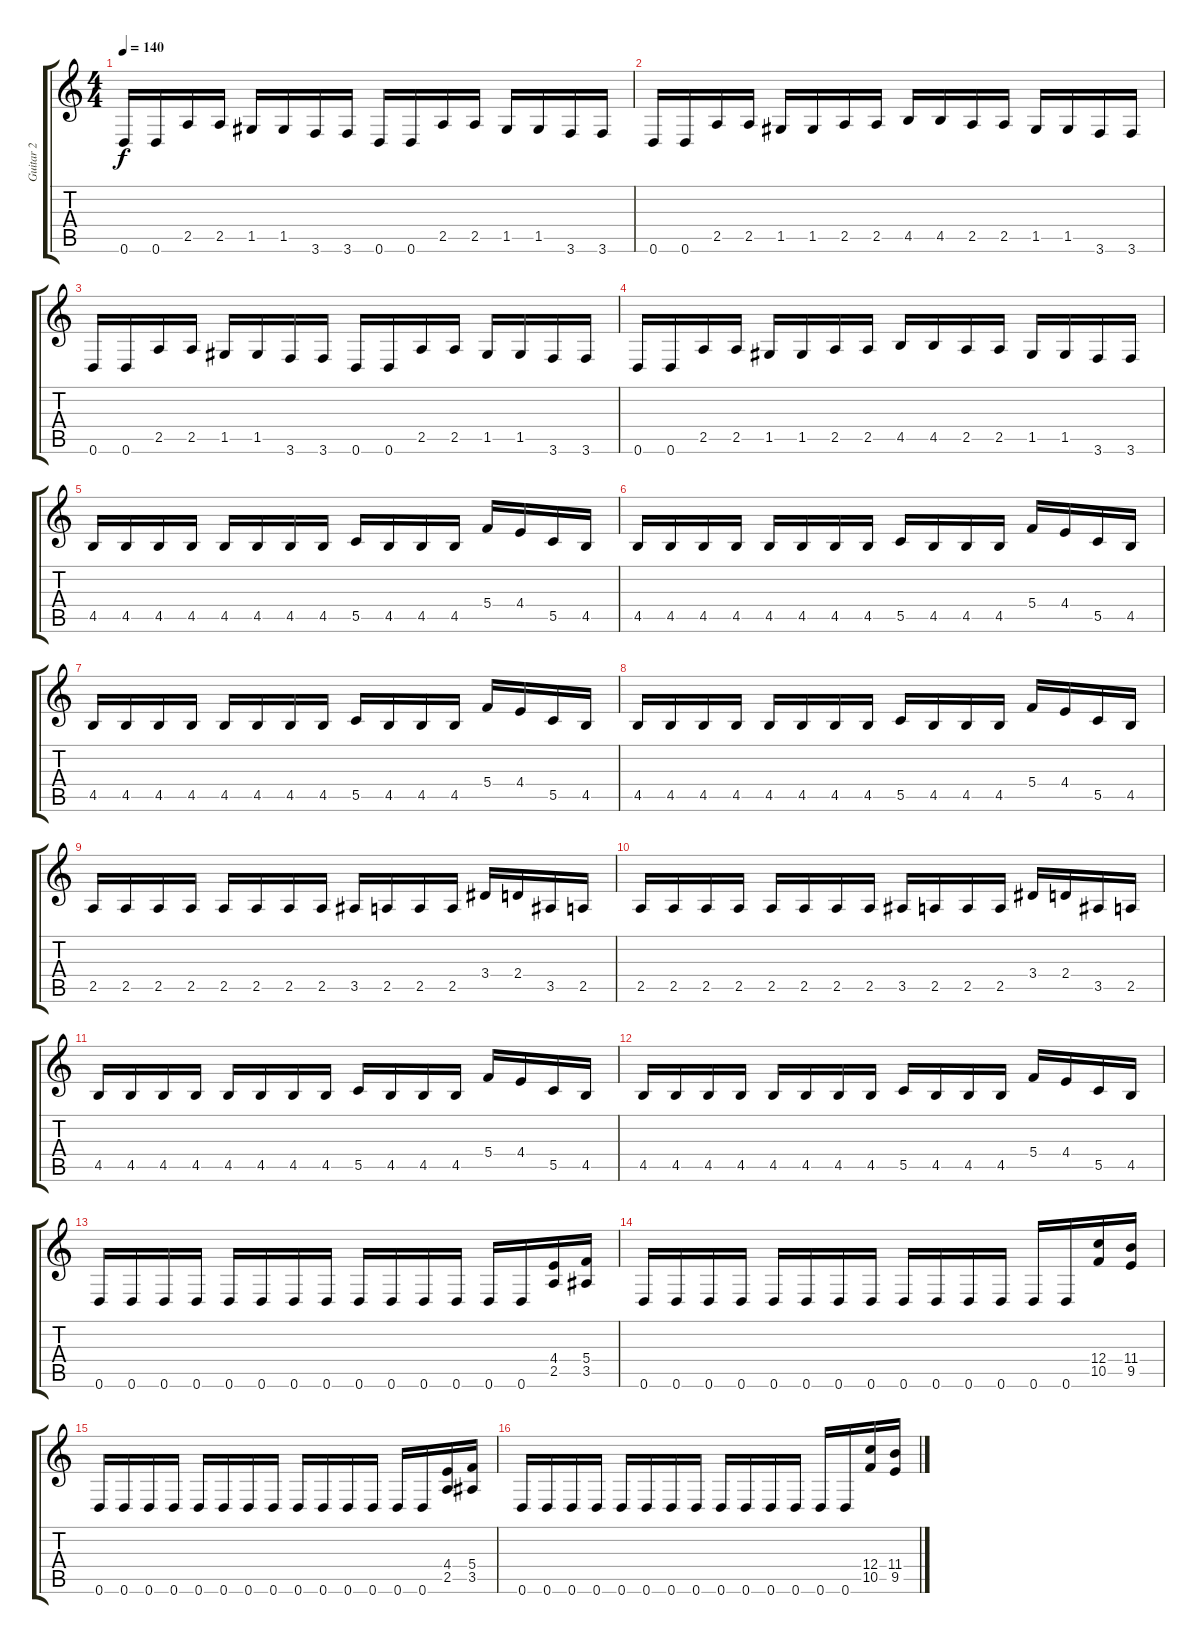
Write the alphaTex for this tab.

\track ("Guitar 2" "Guitar 2") {instrument distortionguitar}
\staff {score tabs}
\tuning (D4 A3 F3 C3 G2 D2) {hide}
\ts (4 4)
\tempo 140
\clef g2
\ks c
0.6.16{dy f} 0.6.16 2.5.16 2.5.16 1.5.16 1.5.16 3.6.16 3.6.16 0.6.16 0.6.16 2.5.16 2.5.16 1.5.16 1.5.16 3.6.16 3.6.16 |
0.6.16 0.6.16 2.5.16 2.5.16 1.5.16 1.5.16 2.5.16 2.5.16 4.5.16 4.5.16 2.5.16 2.5.16 1.5.16 1.5.16 3.6.16 3.6.16 |
0.6.16 0.6.16 2.5.16 2.5.16 1.5.16 1.5.16 3.6.16 3.6.16 0.6.16 0.6.16 2.5.16 2.5.16 1.5.16 1.5.16 3.6.16 3.6.16 |
0.6.16 0.6.16 2.5.16 2.5.16 1.5.16 1.5.16 2.5.16 2.5.16 4.5.16 4.5.16 2.5.16 2.5.16 1.5.16 1.5.16 3.6.16 3.6.16 |
4.5.16 4.5.16 4.5.16 4.5.16 4.5.16 4.5.16 4.5.16 4.5.16 5.5.16 4.5.16 4.5.16 4.5.16 5.4.16 4.4.16 5.5.16 4.5.16 |
4.5.16 4.5.16 4.5.16 4.5.16 4.5.16 4.5.16 4.5.16 4.5.16 5.5.16 4.5.16 4.5.16 4.5.16 5.4.16 4.4.16 5.5.16 4.5.16 |
4.5.16 4.5.16 4.5.16 4.5.16 4.5.16 4.5.16 4.5.16 4.5.16 5.5.16 4.5.16 4.5.16 4.5.16 5.4.16 4.4.16 5.5.16 4.5.16 |
4.5.16 4.5.16 4.5.16 4.5.16 4.5.16 4.5.16 4.5.16 4.5.16 5.5.16 4.5.16 4.5.16 4.5.16 5.4.16 4.4.16 5.5.16 4.5.16 |
2.5.16 2.5.16 2.5.16 2.5.16 2.5.16 2.5.16 2.5.16 2.5.16 3.5.16 2.5.16 2.5.16 2.5.16 3.4.16 2.4.16 3.5.16 2.5.16 |
2.5.16 2.5.16 2.5.16 2.5.16 2.5.16 2.5.16 2.5.16 2.5.16 3.5.16 2.5.16 2.5.16 2.5.16 3.4.16 2.4.16 3.5.16 2.5.16 |
4.5.16 4.5.16 4.5.16 4.5.16 4.5.16 4.5.16 4.5.16 4.5.16 5.5.16 4.5.16 4.5.16 4.5.16 5.4.16 4.4.16 5.5.16 4.5.16 |
4.5.16 4.5.16 4.5.16 4.5.16 4.5.16 4.5.16 4.5.16 4.5.16 5.5.16 4.5.16 4.5.16 4.5.16 5.4.16 4.4.16 5.5.16 4.5.16 |
0.6.16 0.6.16 0.6.16 0.6.16 0.6.16 0.6.16 0.6.16 0.6.16 0.6.16 0.6.16 0.6.16 0.6.16 0.6.16 0.6.16 (4.4 2.5).16 (5.4 3.5).16 |
0.6.16 0.6.16 0.6.16 0.6.16 0.6.16 0.6.16 0.6.16 0.6.16 0.6.16 0.6.16 0.6.16 0.6.16 0.6.16 0.6.16 (12.4 10.5).16 (11.4 9.5).16 |
0.6.16 0.6.16 0.6.16 0.6.16 0.6.16 0.6.16 0.6.16 0.6.16 0.6.16 0.6.16 0.6.16 0.6.16 0.6.16 0.6.16 (4.4 2.5).16 (5.4 3.5).16 |
0.6.16 0.6.16 0.6.16 0.6.16 0.6.16 0.6.16 0.6.16 0.6.16 0.6.16 0.6.16 0.6.16 0.6.16 0.6.16 0.6.16 (12.4 10.5).16 (11.4 9.5).16
